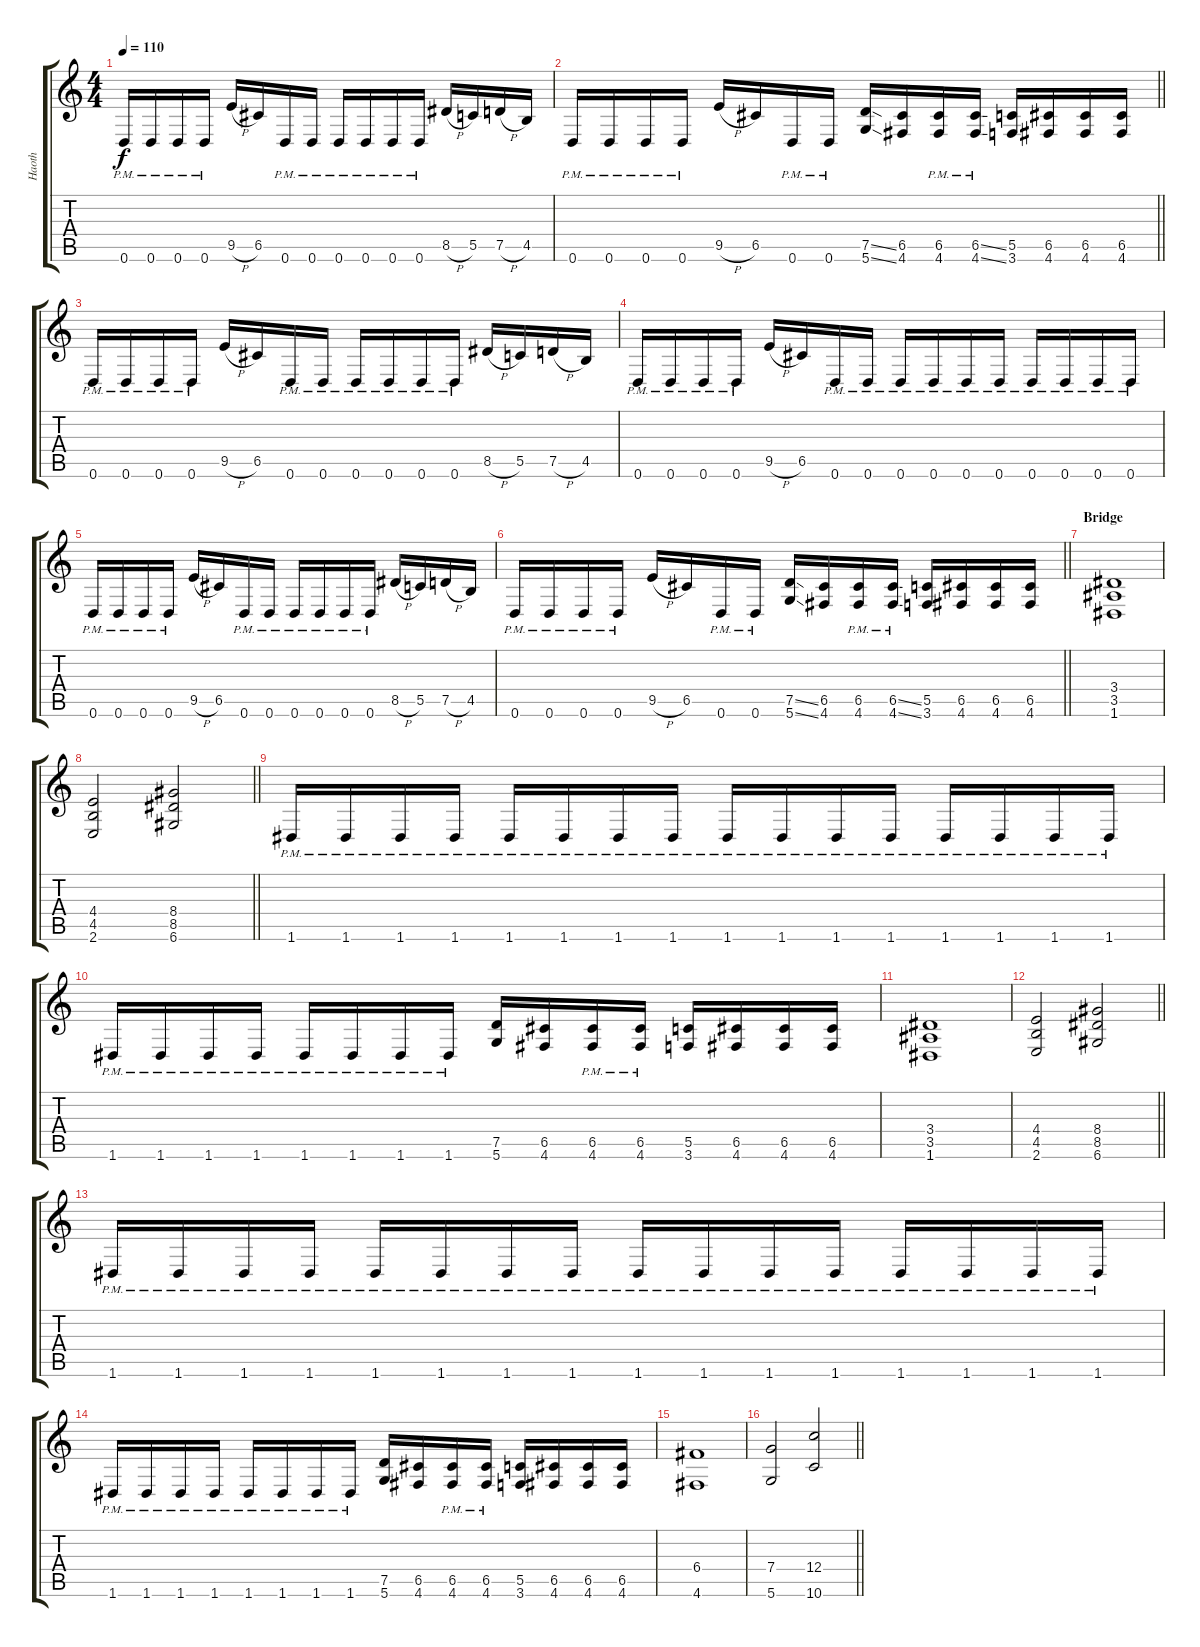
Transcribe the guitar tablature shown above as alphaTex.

\track ("Haoth" "Haoth") {instrument distortionguitar}
\staff {score tabs}
\tuning (D4 A3 F3 C3 G2 D2) {hide}
\ts (4 4)
\tempo 110
\clef g2
\ks c
0.6{pm}.16{dy f} 0.6{pm}.16 0.6{pm}.16 0.6{pm}.16 9.5{h}.16 6.5.16 0.6{pm}.16 0.6{pm}.16 0.6{pm}.16 0.6{pm}.16 0.6{pm}.16 0.6{pm}.16 8.5{h}.16 5.5.16 7.5{h}.16 4.5.16 |
\barLineRight lightlight
0.6{pm}.16 0.6{pm}.16 0.6{pm}.16 0.6{pm}.16 9.5{h}.16 6.5.16 0.6{pm}.16 0.6{pm}.16 (7.5{ss} 5.6{ss}).16 (6.5 4.6).16 (6.5{pm} 4.6{pm}).16 (6.5{ss pm} 4.6{ss pm}).16 (5.5 3.6).16 (6.5 4.6).16 (6.5 4.6).16 (6.5 4.6).16 |
0.6{pm}.16 0.6{pm}.16 0.6{pm}.16 0.6{pm}.16 9.5{h}.16 6.5.16 0.6{pm}.16 0.6{pm}.16 0.6{pm}.16 0.6{pm}.16 0.6{pm}.16 0.6{pm}.16 8.5{h}.16 5.5.16 7.5{h}.16 4.5.16 |
0.6{pm}.16 0.6{pm}.16 0.6{pm}.16 0.6{pm}.16 9.5{h}.16 6.5.16 0.6{pm}.16 0.6{pm}.16 0.6{pm}.16 0.6{pm}.16 0.6{pm}.16 0.6{pm}.16 0.6{pm}.16 0.6{pm}.16 0.6{pm}.16 0.6{pm}.16 |
0.6{pm}.16 0.6{pm}.16 0.6{pm}.16 0.6{pm}.16 9.5{h}.16 6.5.16 0.6{pm}.16 0.6{pm}.16 0.6{pm}.16 0.6{pm}.16 0.6{pm}.16 0.6{pm}.16 8.5{h}.16 5.5.16 7.5{h}.16 4.5.16 |
\barLineRight lightlight
0.6{pm}.16 0.6{pm}.16 0.6{pm}.16 0.6{pm}.16 9.5{h}.16 6.5.16 0.6{pm}.16 0.6{pm}.16 (7.5{ss} 5.6{ss}).16 (6.5 4.6).16 (6.5{pm} 4.6{pm}).16 (6.5{ss pm} 4.6{ss pm}).16 (5.5 3.6).16 (6.5 4.6).16 (6.5 4.6).16 (6.5 4.6).16 |
\section ("" "Bridge")
(3.4 3.5 1.6).1 |
\barLineRight lightlight
(4.4 4.5 2.6).2 (8.4 8.5 6.6).2 |
1.6{pm}.16 1.6{pm}.16 1.6{pm}.16 1.6{pm}.16 1.6{pm}.16 1.6{pm}.16 1.6{pm}.16 1.6{pm}.16 1.6{pm}.16 1.6{pm}.16 1.6{pm}.16 1.6{pm}.16 1.6{pm}.16 1.6{pm}.16 1.6{pm}.16 1.6{pm}.16 |
1.6{pm}.16 1.6{pm}.16 1.6{pm}.16 1.6{pm}.16 1.6{pm}.16 1.6{pm}.16 1.6{pm}.16 1.6{pm}.16 (7.5 5.6).16 (6.5 4.6).16 (6.5{pm} 4.6{pm}).16 (6.5{pm} 4.6{pm}).16 (5.5 3.6).16 (6.5 4.6).16 (6.5 4.6).16 (6.5 4.6).16 |
(3.4 3.5 1.6).1 |
\barLineRight lightlight
(4.4 4.5 2.6).2 (8.4 8.5 6.6).2 |
1.6{pm}.16 1.6{pm}.16 1.6{pm}.16 1.6{pm}.16 1.6{pm}.16 1.6{pm}.16 1.6{pm}.16 1.6{pm}.16 1.6{pm}.16 1.6{pm}.16 1.6{pm}.16 1.6{pm}.16 1.6{pm}.16 1.6{pm}.16 1.6{pm}.16 1.6{pm}.16 |
1.6{pm}.16 1.6{pm}.16 1.6{pm}.16 1.6{pm}.16 1.6{pm}.16 1.6{pm}.16 1.6{pm}.16 1.6{pm}.16 (7.5 5.6).16 (6.5 4.6).16 (6.5{pm} 4.6{pm}).16 (6.5{pm} 4.6{pm}).16 (5.5 3.6).16 (6.5 4.6).16 (6.5 4.6).16 (6.5 4.6).16 |
(6.4 4.6).1 |
\barLineRight lightlight
(7.4 5.6).2 (12.4 10.6).2
